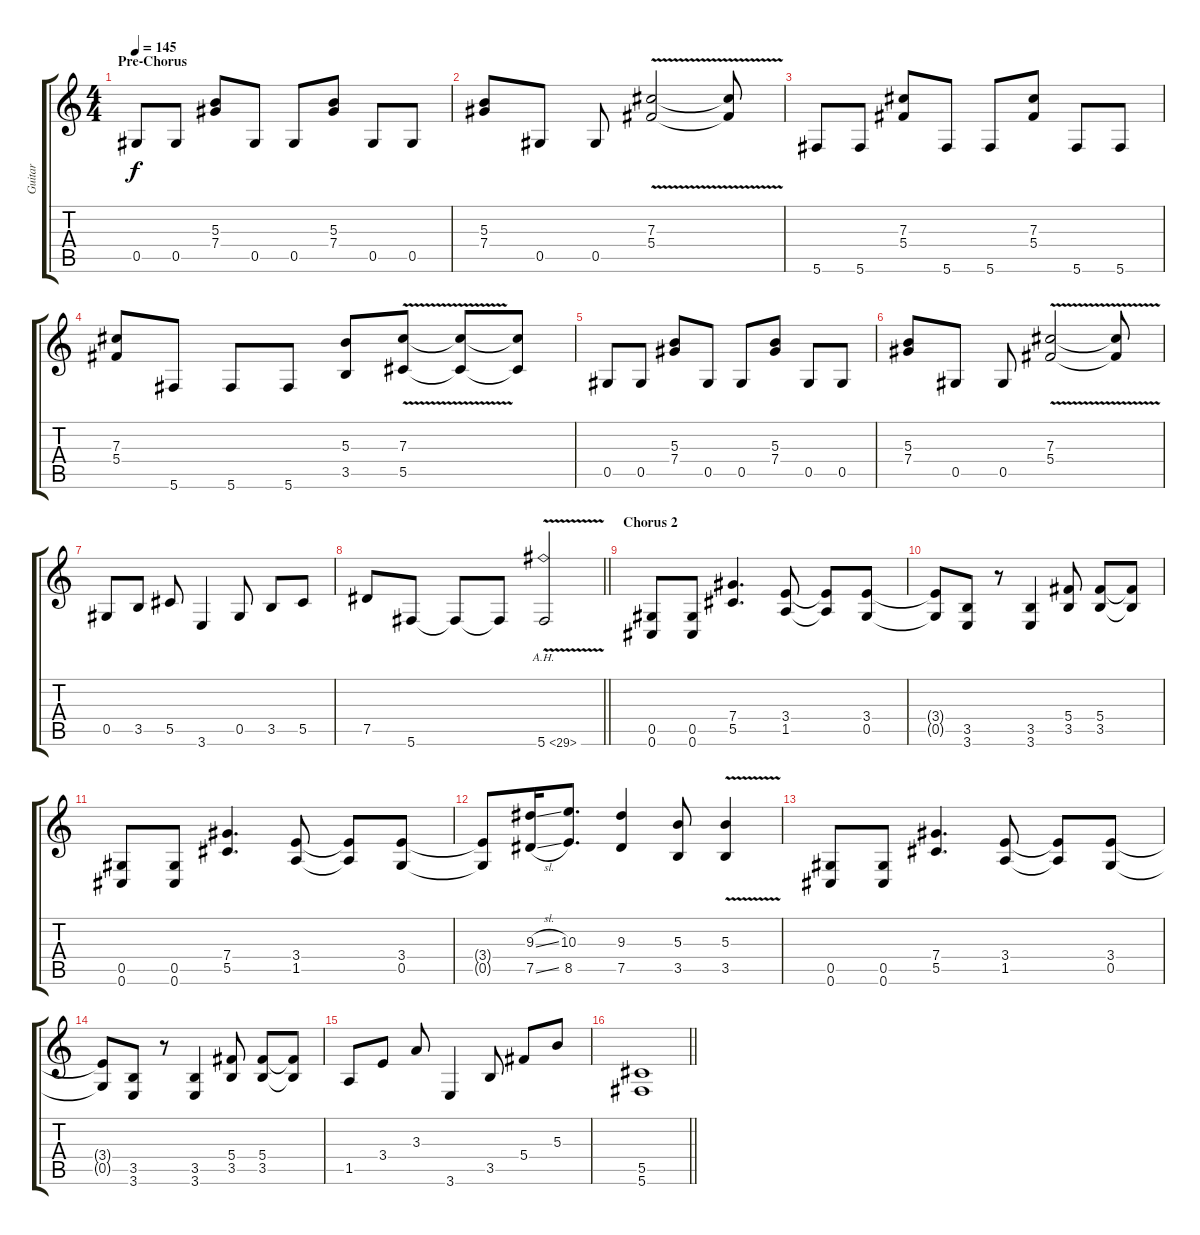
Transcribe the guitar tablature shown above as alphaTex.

\track ("Guitar" "Guitar") {instrument distortionguitar}
\staff {score tabs}
\tuning (Eb4 Bb3 Gb3 Db3 Ab2 Db2) {hide}
\ts (4 4)
\section ("" "Pre-Chorus")
\tempo 145
\clef g2
\ks c
0.5.8{dy f} 0.5.8 (5.3 7.4).8 0.5.8 0.5.8 (5.3 7.4).8 0.5.8 0.5.8 |
(5.3 7.4).8 0.5.8 0.5.8 (7.3{v} 5.4{v}).2 (7.3{t} 5.4{t}).8 |
5.6.8 5.6.8 (7.3 5.4).8 5.6.8 5.6.8 (7.3 5.4).8 5.6.8 5.6.8 |
(7.3 5.4).8 5.6.8 5.6.8 5.6.8 (5.3 3.5).8 (7.3{v} 5.5{v}).8 (7.3{t} 5.5{t}).8 (7.3{t} 5.5{t}).8 |
0.5.8 0.5.8 (5.3 7.4).8 0.5.8 0.5.8 (5.3 7.4).8 0.5.8 0.5.8 |
(5.3 7.4).8 0.5.8 0.5.8 (7.3{v} 5.4{v}).2 (7.3{t} 5.4{t}).8 |
0.5.8 3.5.8 5.5.8 3.6.4 0.5.8 3.5.8 5.5.8 |
\barLineRight lightlight
7.5.8 5.6.8 5.6{t}.8 5.6{t}.8 5.6{ah 24 v}.2 |
\section ("" "Chorus 2")
(0.5 0.6).8 (0.5 0.6).8 (7.4 5.5).4{d} (3.4 1.5).8 (3.4{t} 1.5{t}).8 (3.4 0.5).8 |
(3.4{t} 0.5{t}).8 (3.5 3.6).8 r.8 (3.5 3.6).4 (5.4 3.5).8 (5.4 3.5).8 (5.4{t} 3.5{t}).8 |
(0.5 0.6).8 (0.5 0.6).8 (7.4 5.5).4{d} (3.4 1.5).8 (3.4{t} 1.5{t}).8 (3.4 0.5).8 |
(3.4{t} 0.5{t}).8 (9.3{sl} 7.5{sl}).16 (10.3 8.5).8{d} (9.3 7.5).4 (5.3 3.5).8 (5.3{v} 3.5{v}).4 |
(0.5 0.6).8 (0.5 0.6).8 (7.4 5.5).4{d} (3.4 1.5).8 (3.4{t} 1.5{t}).8 (3.4 0.5).8 |
(3.4{t} 0.5{t}).8 (3.5 3.6).8 r.8 (3.5 3.6).4 (5.4 3.5).8 (5.4 3.5).8 (5.4{t} 3.5{t}).8 |
1.5.8 3.4.8 3.3.8 3.6.4 3.5.8 5.4.8 5.3.8 |
\barLineRight lightlight
(5.5 5.6).1
